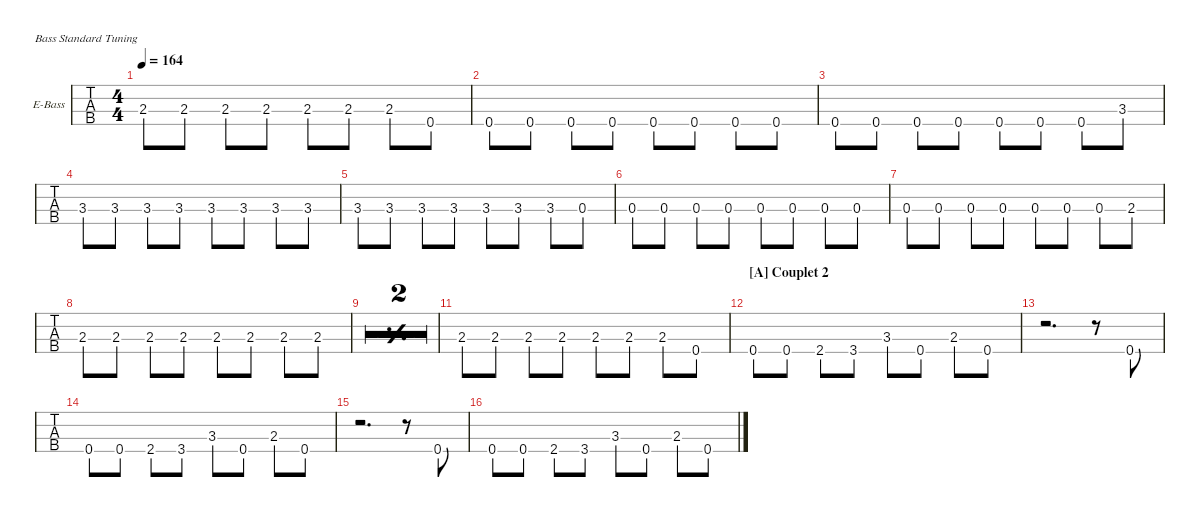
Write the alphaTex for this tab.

\defaultSystemsLayout 4
\hideDynamics
\bracketExtendMode groupsimilarinstruments
\firstSystemTrackNameOrientation horizontal
\otherSystemsTrackNameOrientation horizontal
\track ("Electric Bass" "E-Bass") {multiBarRest instrument electricbassfinger}
\staff {tabs}
\tuning (G2 D2 A1 E1)
\ts (4 4)
\tempo 164
\clef f4
\ks eminor
2.3.8{dy f} 2.3.8 2.3.8 2.3.8 2.3.8 2.3.8 2.3.8 0.4.8 |
0.4.8 0.4.8 0.4.8 0.4.8 0.4.8 0.4.8 0.4.8 0.4.8 |
0.4.8 0.4.8 0.4.8 0.4.8 0.4.8 0.4.8 0.4.8 3.3.8 |
3.3.8 3.3.8 3.3.8 3.3.8 3.3.8 3.3.8 3.3.8 3.3.8 |
3.3.8 3.3.8 3.3.8 3.3.8 3.3.8 3.3.8 3.3.8 0.3.8 |
0.3.8 0.3.8 0.3.8 0.3.8 0.3.8 0.3.8 0.3.8 0.3.8 |
0.3.8 0.3.8 0.3.8 0.3.8 0.3.8 0.3.8 0.3.8 2.3.8 |
2.3.8 2.3.8 2.3.8 2.3.8 2.3.8 2.3.8 2.3.8 2.3.8 |
\simile simple
|
|
\simile none
2.3.8 2.3.8 2.3.8 2.3.8 2.3.8 2.3.8 2.3.8 0.4.8 |
\section ("A" "Couplet 2")
0.4.8 0.4.8 2.4.8 3.4.8 3.3.8 0.4.8 2.3.8 0.4.8 |
r.2{d} r.8 0.4.8 |
0.4.8 0.4.8 2.4.8 3.4.8 3.3.8 0.4.8 2.3.8 0.4.8 |
r.2{d} r.8 0.4.8 |
0.4.8 0.4.8 2.4.8 3.4.8 3.3.8 0.4.8 2.3.8 0.4.8
